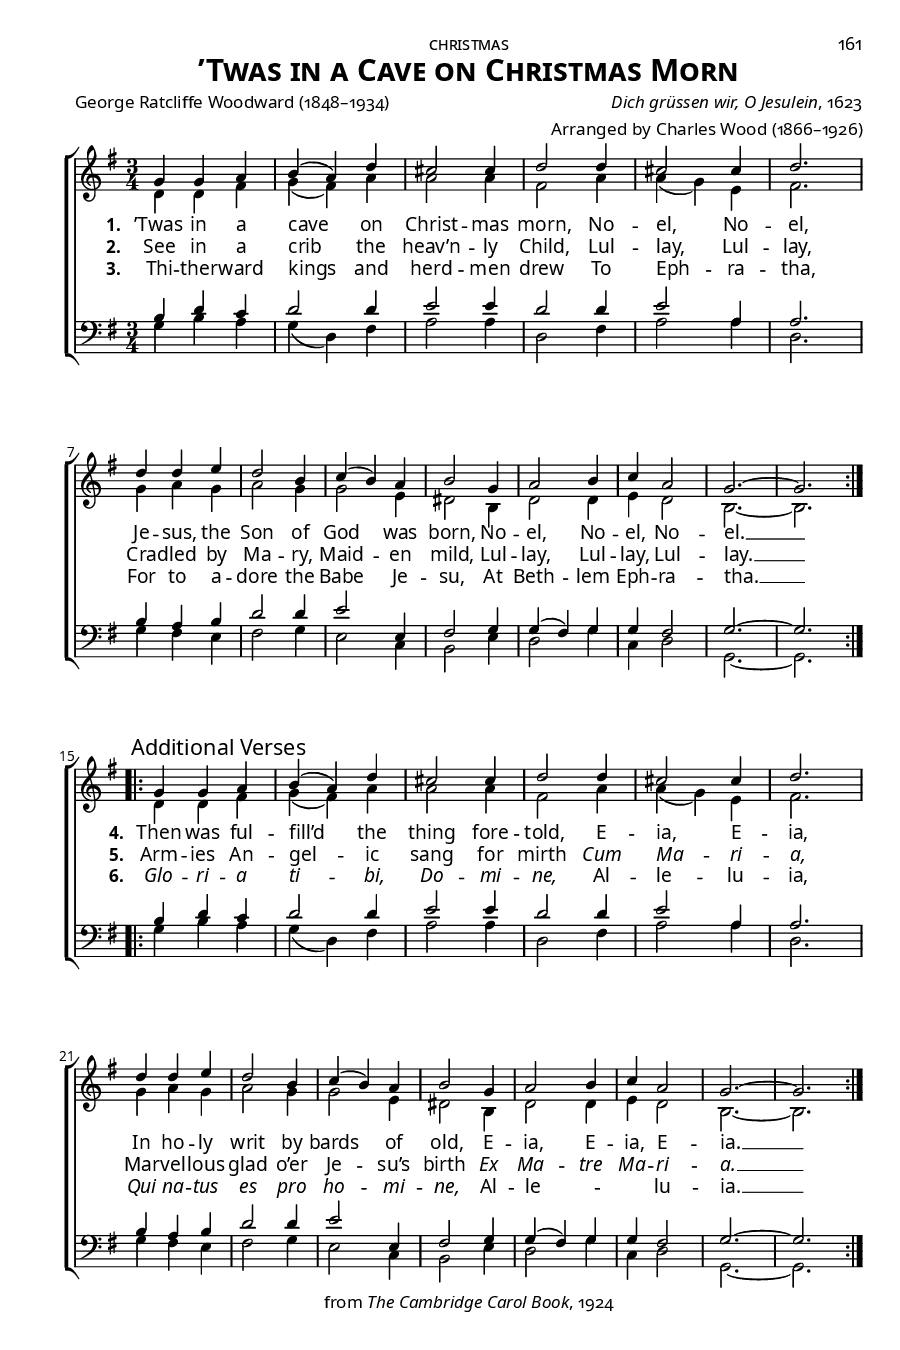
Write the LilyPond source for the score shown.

\version "2.14.2"
\include "util.ly"
\header {
  title = \markup{\override #'(font-name . "Garamond Premier Pro Semibold"){ \abs-fontsize #15 \smallCapsOldStyle"’Twas in a Cave on Christmas Morn"}}
  poet = \markup\oldStyleNum"George Ratcliffe Woodward (1848–1934)"
  composer = \markup\concat{\italic"Dich grüssen wir, O Jesulein" \oldStyleNum", 1623"}
  arranger = \markup\oldStyleNum"Arranged by Charles Wood (1866–1926)"
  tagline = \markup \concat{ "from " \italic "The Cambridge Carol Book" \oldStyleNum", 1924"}
}
\paper {
  %print-all-headers = ##f
  paper-height = 9\in
  paper-width = 6\in
  indent = 0\in
  %system-system-spacing = #'((basic-distance . 10) (padding . 0))
  %system-system-spacing =
  %  #'((basic-distance . 0)
  %     (minimum-distance . 0)
  %     (padding . -0.35)
  %     (stretchability . 100))
  ragged-last-bottom = ##f
  ragged-bottom = ##f
  two-sided = ##t
  inner-margin = 0.5\in
  outer-margin = 0.25\in
  top-margin = 0.25\in
  bottom-margin = 0.25\in
  first-page-number = #161
  print-first-page-number = ##t
  headerLine = \markup{\override #'(font-name . "Garamond Premier Pro") \smallCapsOldStyle"christmas"}
  oddHeaderMarkup = \markup\fill-line{
     \override #'(font-name . "Garamond Premier Pro")\abs-fontsize #8.5
     \combine 
        \fill-line{"" \on-the-fly #print-page-number-check-first
        \oldStylePageNum""
        }
        \fill-line{\headerLine}
  }
  evenHeaderMarkup = \markup {
     \override #'(font-name . "Garamond Premier Pro")\abs-fontsize #8.5
     \combine
        \on-the-fly #print-page-number-check-first
        \oldStylePageNum""
        \fill-line{\headerLine}
  }
}
#(set-global-staff-size 15) \paper{ #(define fonts (make-pango-font-tree "GoudyOlSt BT" "Garamond Premier Pro" "Garamond Premier Pro" (/ 15 20))) }
global = {
  \key g \major
  \time 3/4
  \autoBeamOff
  \override DynamicLineSpanner #'staff-padding = #0.0
  \override DynamicLineSpanner #'Y-extent = #'(-1 . 1)
}

sopMusic = \relative c' {
  \repeat volta 2 {
    g'4 g a |
    b( a) d |
    cis2 cis4 |
    d2 d4
    cis2 cis4 |
    d2. | \break
    
    d4 d e |
    d2 b4 |
    c( b) a |
    b2 g4 |
    a2 b4 |
    c a2 |
    g2.~ |
    g \break
  }
}
sopWords = \lyricmode {
  
}

altoMusic = \relative c' {
  d4 d fis |
  g( fis) a |
  a2 a4 |
  fis2 a4 |
  a( g) e |
  fis2. |
  
  g4 a g |
  a2 g4 |
  g2 e4 |
  dis2 b4 |
  d2 d4 |
  e4 d2 |
  b2.~ |
  b
}
altoWords = \lyricmode {
  \dropLyricsV
  \set stanza = #"1. "
  ’Twas in a cave on Christ -- mas morn,
  No -- el, No -- el,
  Je -- sus, the Son of God was born,
  No -- el, No -- el, No -- el. __
  
  \set stanza = #"4. "
  Then was ful -- fill’d the thing fore -- told,
  E -- ia, E -- ia,
  In ho -- ly writ by bards of old,
  E -- ia, E -- ia, E -- ia. __
}
altoWordsII = \lyricmode {
  \dropLyricsV
%\markup\italic 
  \set stanza = #"2. "
  See in a crib the heav’n -- ly Child,
  Lul -- lay, Lul -- lay,
  Cra -- dled by Ma -- ry, Maid -- en mild,
  Lul -- lay, Lul -- lay, Lul -- lay. __
  
  \set stanza = #"5. "
  Arm -- ies An -- gel -- ic sang for mirth
  \markup\italic Cum \markup\italic Ma -- \markup\italic ri -- \markup\italic a,
  Mar -- vel -- lous glad o’er Je -- su’s birth
  \markup\italic Ex \markup\italic Ma -- \markup\italic tre \markup\italic Ma -- \markup\italic ri -- \markup\italic a. __
  \set ignoreMelismata = ##t
}
altoWordsIII = \lyricmode {
  \dropLyricsV
  \set stanza = #"3. "
  Thi -- ther -- ward kings and herd -- men drew
  To Eph -- ra -- tha,
  For to a -- dore the Babe Je -- su,
  At Beth -- lem Eph -- ra -- tha. __
  
  \set stanza = #"6. "
  \markup\italic Glo -- \markup\italic ri -- \markup\italic a \markup\italic ti -- \markup\italic bi, \markup\italic Do -- \markup\italic mi -- \markup\italic ne,
  Al -- le -- lu -- ia,
  \markup\italic Qui \markup\italic na -- \markup\italic tus \markup\italic es \markup\italic pro \markup\italic ho -- \markup\italic mi -- \markup\italic ne,
  Al -- le -- _ _ lu -- ia. __
}
altoWordsIV = \lyricmode {
}
altoWordsV = \lyricmode {
}
altoWordsVI = \lyricmode {
}
tenorMusic = \relative c' {
  b4 d c |
  d2 d4 |
  e2 e4 |
  d2 d4 |
  e2 a,4 |
  a2. |
  
  b4 a b |
  d2 d4 |
  e2 e,4 |
  fis2 g4 |
  g(fis) g |
  g fis2 |
  g2.~ |
  g
}
tenorWords = \lyricmode {

}

bassMusic = \relative c {
  g'4 b a |
  g( d) fis |
  a2 a4 |
  d,2 fis4 |
  a2 a4 |
  d,2. |
  
  g4 fis e |
  fis2 g4 |
  e2 c4 |
  b2 e4 |
  d2 g4 |
  c,4 d2 |
  g,2.~ |
  g
}
bassWords = \lyricmode {

}

pianoRH = \relative c' {
  
}
pianoLH = \relative c' {
  
}

\score {
  <<
   \new ChoirStaff <<
    \new Staff = women <<
      \new Voice = "sopranos" { \voiceOne << \global {\sopMusic 
        \once \override Score.RehearsalMark #'self-alignment-X = #LEFT
        \mark "Additional Verses"
        \sopMusic}>> }
      \new Voice = "altos" { \voiceTwo << \global \repeat unfold2\altoMusic >> }
    >>
    \new Lyrics \with { alignAboveContext = #"women" \override VerticalAxisGroup #'nonstaff-relatedstaff-spacing = #'((basic-distance . 1))} \lyricsto "sopranos" \sopWords
    \new Lyrics = "altosVI"  \with { alignBelowContext = #"women" } \lyricsto "altos" \altoWordsVI
    \new Lyrics = "altosV"  \with { alignBelowContext = #"women" } \lyricsto "altos" \altoWordsV
    \new Lyrics = "altosIV"  \with { alignBelowContext = #"women" } \lyricsto "altos" \altoWordsIV
    \new Lyrics = "altosIII"  \with { alignBelowContext = #"women" } \lyricsto "altos" \altoWordsIII
    \new Lyrics = "altosII"  \with { alignBelowContext = #"women" } \lyricsto "altos" \altoWordsII
    \new Lyrics = "altos"  \with { alignBelowContext = #"women" \override VerticalAxisGroup #'nonstaff-relatedstaff-spacing = #'((basic-distance . 1))} \lyricsto "altos" \altoWords
   \new Staff = men <<
      \clef bass
      \new Voice = "tenors" { \voiceOne << \global \repeat unfold2\tenorMusic >> }
      \new Voice = "basses" { \voiceTwo << \global \repeat unfold2\bassMusic >> }
    >>
    \new Lyrics \with { alignAboveContext = #"men" \override VerticalAxisGroup #'nonstaff-relatedstaff-spacing = #'((basic-distance . 1)) } \lyricsto "tenors" \tenorWords
    \new Lyrics \with { alignBelowContext = #"men" \override VerticalAxisGroup #'nonstaff-relatedstaff-spacing = #'((basic-distance . 1)) } \lyricsto "basses" \bassWords
  >>
%    \new PianoStaff << \new Staff { \new Voice { \pianoRH } } \new Staff { \clef "bass" \pianoLH } >>
  >>
  \layout {
    \context {
      \Score
      %\override SpacingSpanner #'base-shortest-duration = #(ly:make-moment 1 8)
      %\override SpacingSpanner #'common-shortest-duration = #(ly:make-moment 1 4)
    }
    \context {
      % Remove all empty staves
      % \Staff \RemoveEmptyStaves \override VerticalAxisGroup #'remove-first = ##t
    }
    \context {
      \Lyrics
      \override LyricText #'X-offset = #center-on-word
    }
  }
  \midi {
    \tempo 4 = 90
    \set Staff.midiInstrument = "flute"
  
    \context {
      \Voice
      \remove "Dynamic_performer"
    }
  }
}
